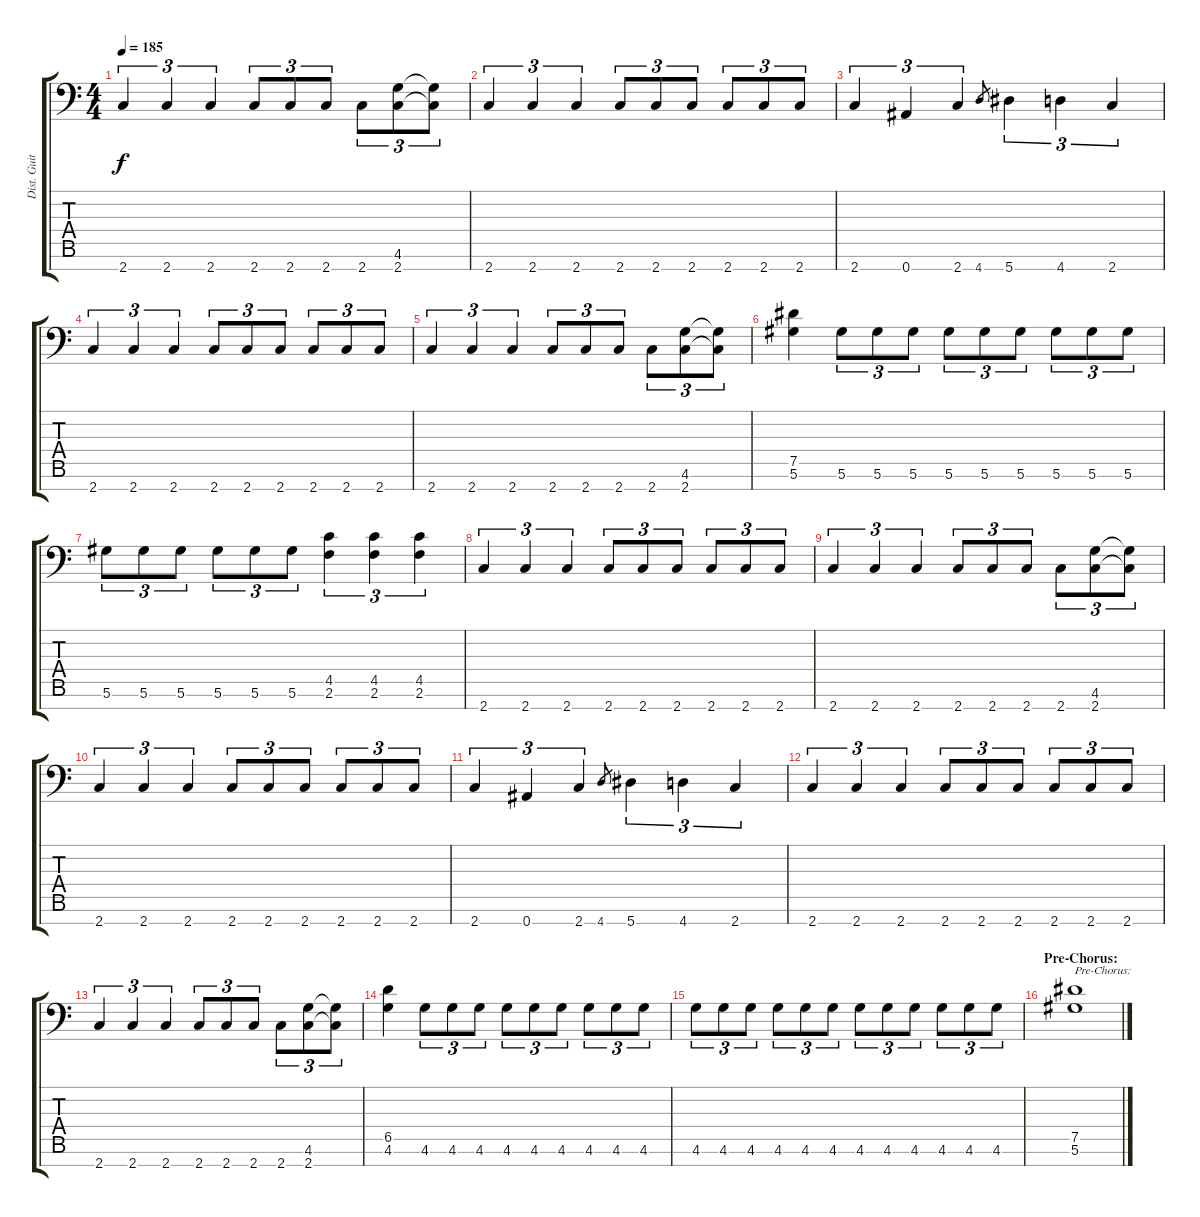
\track ("Dist. Guitar 1" "Dist. Guit") {instrument distortionguitar}
\staff {score tabs}
\tuning (Eb4 Bb3 Gb3 Db3 Ab2 Eb2 Bb1) {hide}
\ts (4 4)
\tempo 185
\clef f4
\ks c
2.7.4{tu (3 2) dy f} 2.7.4{tu (3 2)} 2.7.4{tu (3 2)} 2.7.8{tu (3 2)} 2.7.8{tu (3 2)} 2.7.8{tu (3 2)} 2.7.8{tu (3 2)} (4.6 2.7).8{tu (3 2)} (4.6{t} 2.7{t}).8{tu (3 2)} |
2.7.4{tu (3 2)} 2.7.4{tu (3 2)} 2.7.4{tu (3 2)} 2.7.8{tu (3 2)} 2.7.8{tu (3 2)} 2.7.8{tu (3 2)} 2.7.8{tu (3 2)} 2.7.8{tu (3 2)} 2.7.8{tu (3 2)} |
2.7.4{tu (3 2)} 0.7.4{tu (3 2)} 2.7.4{tu (3 2)} 4.7.8{gr} 5.7.4{tu (3 2)} 4.7.4{tu (3 2)} 2.7.4{tu (3 2)} |
2.7.4{tu (3 2)} 2.7.4{tu (3 2)} 2.7.4{tu (3 2)} 2.7.8{tu (3 2)} 2.7.8{tu (3 2)} 2.7.8{tu (3 2)} 2.7.8{tu (3 2)} 2.7.8{tu (3 2)} 2.7.8{tu (3 2)} |
2.7.4{tu (3 2)} 2.7.4{tu (3 2)} 2.7.4{tu (3 2)} 2.7.8{tu (3 2)} 2.7.8{tu (3 2)} 2.7.8{tu (3 2)} 2.7.8{tu (3 2)} (4.6 2.7).8{tu (3 2)} (4.6{t} 2.7{t}).8{tu (3 2)} |
(7.5 5.6).4 5.6.8{tu (3 2)} 5.6.8{tu (3 2)} 5.6.8{tu (3 2)} 5.6.8{tu (3 2)} 5.6.8{tu (3 2)} 5.6.8{tu (3 2)} 5.6.8{tu (3 2)} 5.6.8{tu (3 2)} 5.6.8{tu (3 2)} |
5.6.8{tu (3 2)} 5.6.8{tu (3 2)} 5.6.8{tu (3 2)} 5.6.8{tu (3 2)} 5.6.8{tu (3 2)} 5.6.8{tu (3 2)} (4.5 2.6).4{tu (3 2)} (4.5 2.6).4{tu (3 2)} (4.5 2.6).4{tu (3 2)} |
2.7.4{tu (3 2)} 2.7.4{tu (3 2)} 2.7.4{tu (3 2)} 2.7.8{tu (3 2)} 2.7.8{tu (3 2)} 2.7.8{tu (3 2)} 2.7.8{tu (3 2)} 2.7.8{tu (3 2)} 2.7.8{tu (3 2)} |
2.7.4{tu (3 2)} 2.7.4{tu (3 2)} 2.7.4{tu (3 2)} 2.7.8{tu (3 2)} 2.7.8{tu (3 2)} 2.7.8{tu (3 2)} 2.7.8{tu (3 2)} (4.6 2.7).8{tu (3 2)} (4.6{t} 2.7{t}).8{tu (3 2)} |
2.7.4{tu (3 2)} 2.7.4{tu (3 2)} 2.7.4{tu (3 2)} 2.7.8{tu (3 2)} 2.7.8{tu (3 2)} 2.7.8{tu (3 2)} 2.7.8{tu (3 2)} 2.7.8{tu (3 2)} 2.7.8{tu (3 2)} |
2.7.4{tu (3 2)} 0.7.4{tu (3 2)} 2.7.4{tu (3 2)} 4.7.8{gr} 5.7.4{tu (3 2)} 4.7.4{tu (3 2)} 2.7.4{tu (3 2)} |
2.7.4{tu (3 2)} 2.7.4{tu (3 2)} 2.7.4{tu (3 2)} 2.7.8{tu (3 2)} 2.7.8{tu (3 2)} 2.7.8{tu (3 2)} 2.7.8{tu (3 2)} 2.7.8{tu (3 2)} 2.7.8{tu (3 2)} |
2.7.4{tu (3 2)} 2.7.4{tu (3 2)} 2.7.4{tu (3 2)} 2.7.8{tu (3 2)} 2.7.8{tu (3 2)} 2.7.8{tu (3 2)} 2.7.8{tu (3 2)} (4.6 2.7).8{tu (3 2)} (4.6{t} 2.7{t}).8{tu (3 2)} |
(6.5 4.6).4 4.6.8{tu (3 2)} 4.6.8{tu (3 2)} 4.6.8{tu (3 2)} 4.6.8{tu (3 2)} 4.6.8{tu (3 2)} 4.6.8{tu (3 2)} 4.6.8{tu (3 2)} 4.6.8{tu (3 2)} 4.6.8{tu (3 2)} |
4.6.8{tu (3 2)} 4.6.8{tu (3 2)} 4.6.8{tu (3 2)} 4.6.8{tu (3 2)} 4.6.8{tu (3 2)} 4.6.8{tu (3 2)} 4.6.8{tu (3 2)} 4.6.8{tu (3 2)} 4.6.8{tu (3 2)} 4.6.8{tu (3 2)} 4.6.8{tu (3 2)} 4.6.8{tu (3 2)} |
\section ("" "Pre-Chorus:")
(7.5 5.6).1{txt "Pre-Chorus:"}
